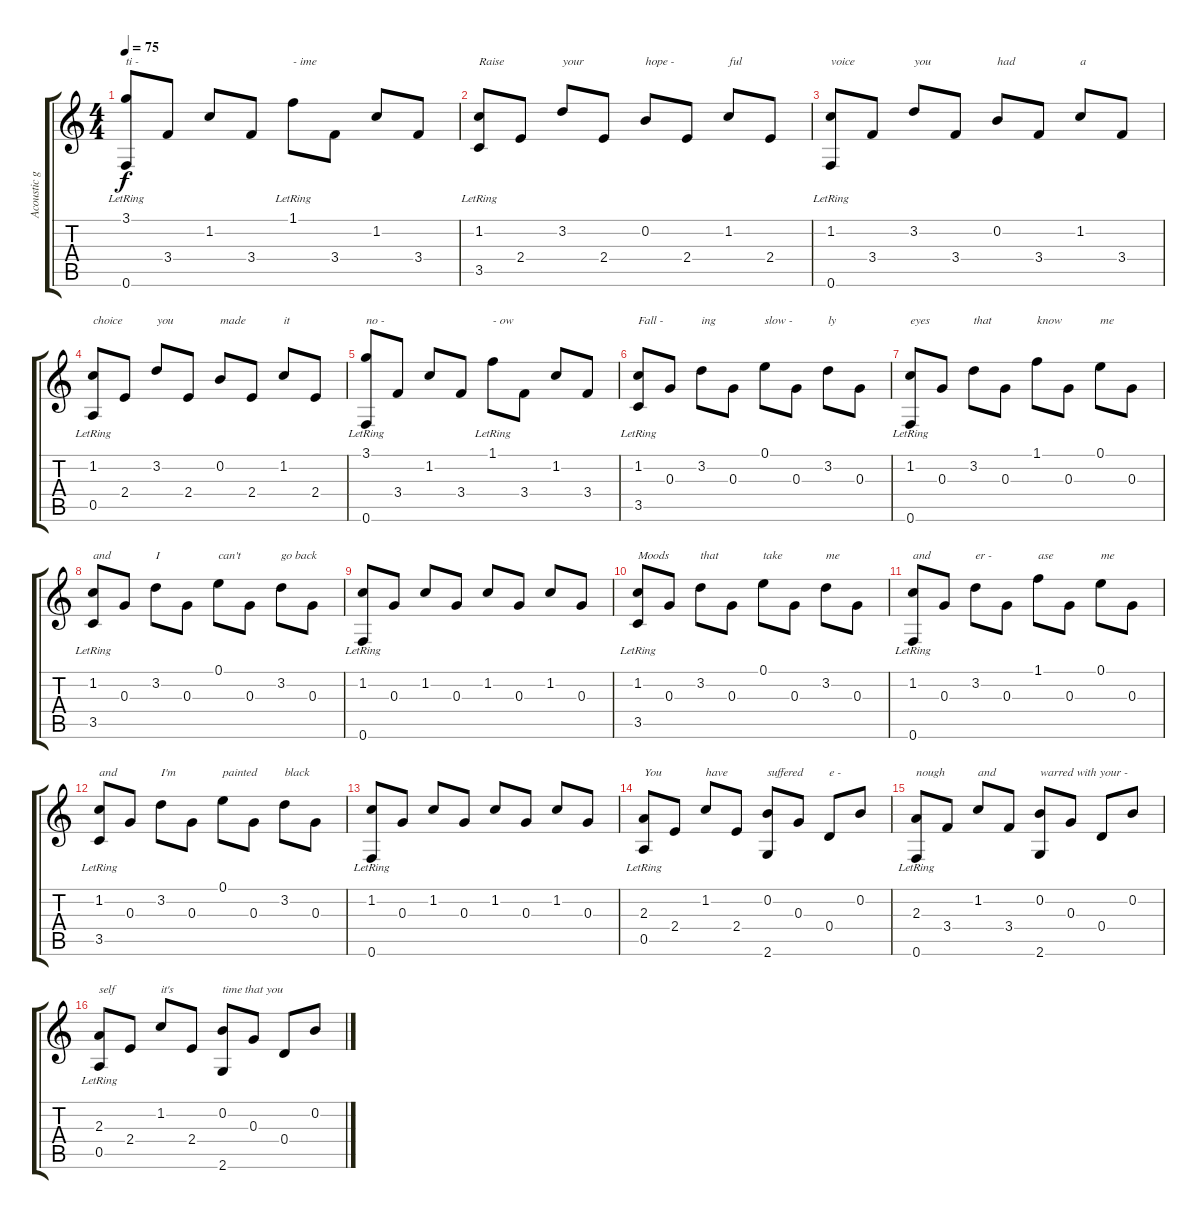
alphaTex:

\track ("Acoustic guitar" "Acoustic g") {instrument acousticguitarnylon}
\staff {score tabs}
\tuning (E4 B3 G3 D3 A2 F2) {hide}
\ts (4 4)
\tempo 75
\clef g2
\ks c
(3.1 0.6{lr}).8{txt "ti -" dy f} 3.4.8 1.2.8 3.4.8 1.1{lr}.8{txt "- ime"} 3.4.8 1.2.8 3.4.8 |
(1.2 3.5{lr}).8{txt "Raise"} 2.4.8 3.2.8{txt "your"} 2.4.8 0.2.8{txt "hope -"} 2.4.8 1.2.8{txt "ful"} 2.4.8 |
(1.2 0.6{lr}).8{txt "voice"} 3.4.8 3.2.8{txt "you"} 3.4.8 0.2.8{txt "had"} 3.4.8 1.2.8{txt "a"} 3.4.8 |
(1.2 0.5{lr}).8{txt "choice"} 2.4.8 3.2.8{txt "you"} 2.4.8 0.2.8{txt "made"} 2.4.8 1.2.8{txt "it"} 2.4.8 |
(3.1 0.6{lr}).8{txt "no -"} 3.4.8 1.2.8 3.4.8 1.1{lr}.8{txt "- ow"} 3.4.8 1.2.8 3.4.8 |
(1.2{lr} 3.5{lr}).8{txt "Fall -"} 0.3.8 3.2.8{txt "ing"} 0.3.8 0.1.8{txt "slow -"} 0.3.8 3.2.8{txt "ly"} 0.3.8 |
(1.2{lr} 0.6{lr}).8{txt "eyes"} 0.3.8 3.2.8{txt "that"} 0.3.8 1.1.8{txt "know"} 0.3.8 0.1.8{txt "me"} 0.3.8 |
(1.2{lr} 3.5{lr}).8{txt "and"} 0.3.8 3.2.8{txt "I"} 0.3.8 0.1.8{txt "can't"} 0.3.8 3.2.8{txt "go back"} 0.3.8 |
(1.2 0.6{lr}).8 0.3.8 1.2.8 0.3.8 1.2.8 0.3.8 1.2.8 0.3.8 |
(1.2{lr} 3.5{lr}).8{txt "Moods"} 0.3.8 3.2.8{txt "that"} 0.3.8 0.1.8{txt "take"} 0.3.8 3.2.8{txt "me"} 0.3.8 |
(1.2{lr} 0.6{lr}).8{txt "and"} 0.3.8 3.2.8{txt "er -"} 0.3.8 1.1.8{txt "ase"} 0.3.8 0.1.8{txt "me"} 0.3.8 |
(1.2{lr} 3.5{lr}).8{txt "and"} 0.3.8 3.2.8{txt "I'm"} 0.3.8 0.1.8{txt "painted"} 0.3.8 3.2.8{txt "black"} 0.3.8 |
(1.2 0.6{lr}).8 0.3.8 1.2.8 0.3.8 1.2.8 0.3.8 1.2.8 0.3.8 |
(2.3 0.5{lr}).8{txt "You"} 2.4.8 1.2.8{txt "have"} 2.4.8 (0.2 2.6).8{txt "suffered"} 0.3.8 0.4.8{txt "e - "} 0.2.8 |
(2.3 0.6{lr}).8{txt "nough"} 3.4.8 1.2.8{txt "and"} 3.4.8 (0.2 2.6).8{txt "warred with your -"} 0.3.8 0.4.8 0.2.8 |
(2.3 0.5{lr}).8{txt "self"} 2.4.8 1.2.8{txt "it's"} 2.4.8 (0.2 2.6).8{txt "time that you"} 0.3.8 0.4.8 0.2.8
